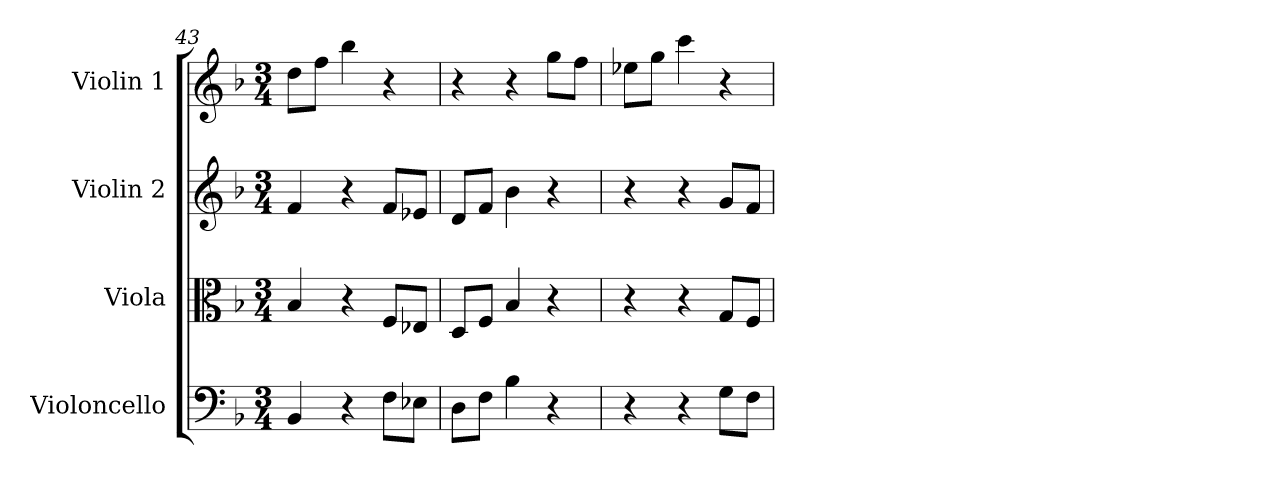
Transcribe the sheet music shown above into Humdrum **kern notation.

**kern	**kern	**kern	**kern
*part4	*part3	*part2	*part1
*staff4	*staff3	*staff2	*staff1
*I"Violoncello	*I"Viola	*I"Violin 2	*I"Violin 1
*I'Vc	*I'Vla	*I'Vln	*I'Vln
*clefF4	*clefC3	*clefG2	*clefG2
*k[b-]	*k[b-]	*k[b-]	*k[b-]
*M3/4	*M3/4	*M3/4	*M3/4
=43	=43	=43	=43
4BB-/	4B-/	4f/	8dd\L
.	.	.	8ff\J
4r	4r	4r	4bb-\
8F\L	8F/L	8f/L	4r
8E-X\J	8E-X/J	8e-X/J	.
=44	=44	=44	=44
8D\L	8D/L	8d/L	4r
8F\J	8F/J	8f/J	.
4B-\	4B-/	4b-\	4r
4r	4r	4r	8gg\L
.	.	.	8ff\J
=45	=45	=45	=45
4r	4r	4r	8ee-X\L
.	.	.	8gg\J
4r	4r	4r	4ccc\
8G\L	8G/L	8g/L	4r
8F\J	8F/J	8f/J	.
=	=	=	=
*-	*-	*-	*-
